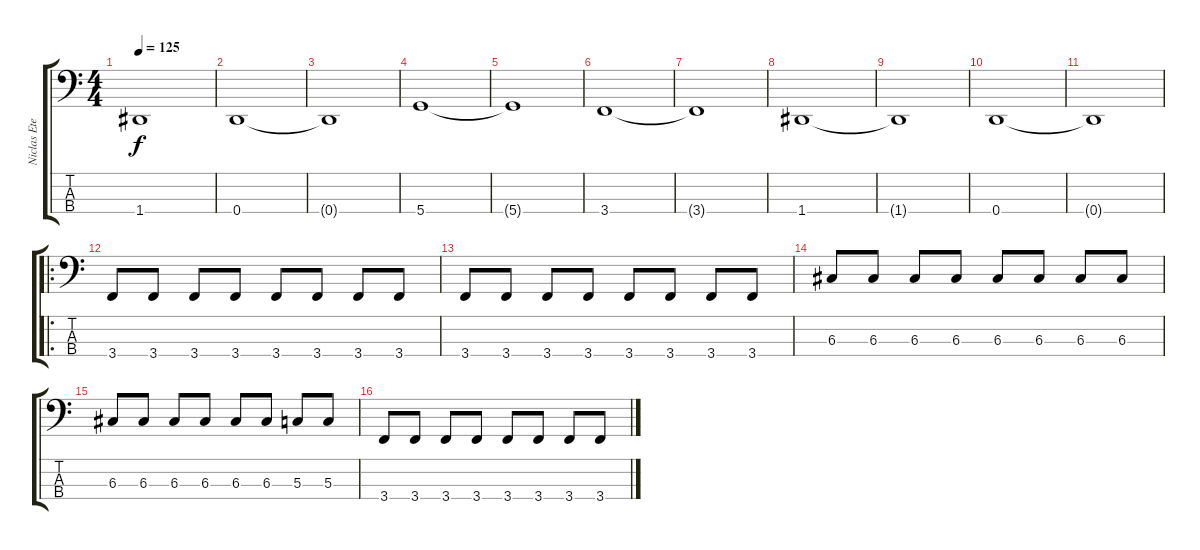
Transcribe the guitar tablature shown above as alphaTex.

\track ("Niclas Etelävuori" "Niclas Ete") {instrument electricbasspick}
\staff {score tabs}
\tuning (F2 C2 G1 D1) {hide}
\ts (4 4)
\tempo 125
\clef f4
\ks c
1.4{t}.1{dy f} |
0.4.1 |
0.4{t}.1 |
5.4.1 |
5.4{t}.1 |
3.4.1 |
3.4{t}.1 |
1.4.1 |
1.4{t}.1 |
0.4.1 |
0.4{t}.1 |
\ro
3.4.8 3.4.8 3.4.8 3.4.8 3.4.8 3.4.8 3.4.8 3.4.8 |
3.4.8 3.4.8 3.4.8 3.4.8 3.4.8 3.4.8 3.4.8 3.4.8 |
6.3.8 6.3.8 6.3.8 6.3.8 6.3.8 6.3.8 6.3.8 6.3.8 |
6.3.8 6.3.8 6.3.8 6.3.8 6.3.8 6.3.8 5.3.8 5.3.8 |
3.4.8 3.4.8 3.4.8 3.4.8 3.4.8 3.4.8 3.4.8 3.4.8
